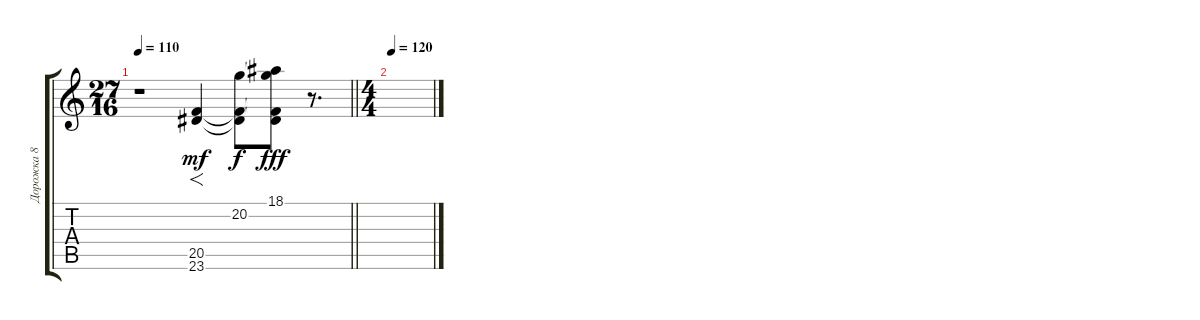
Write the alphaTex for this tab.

\track ("Дорожка 8" "Дорожка 8") {instrument reversecymbal}
\staff {score tabs}
\tuning (E4 B3 G3 D3 A2 E2) {hide}
\ts (27 16)
\tempo 110
\clef g2
\barLineRight lightlight
\ks c
r.1{dy mf} (20.5 23.6).4{f} (20.2 20.5{t} 23.6{t}).8{dy f} (18.1 20.2{t} 20.5{t} 23.6{t}).8{dy fff} r.8{d} |
\ts (4 4)
\tempo 120
